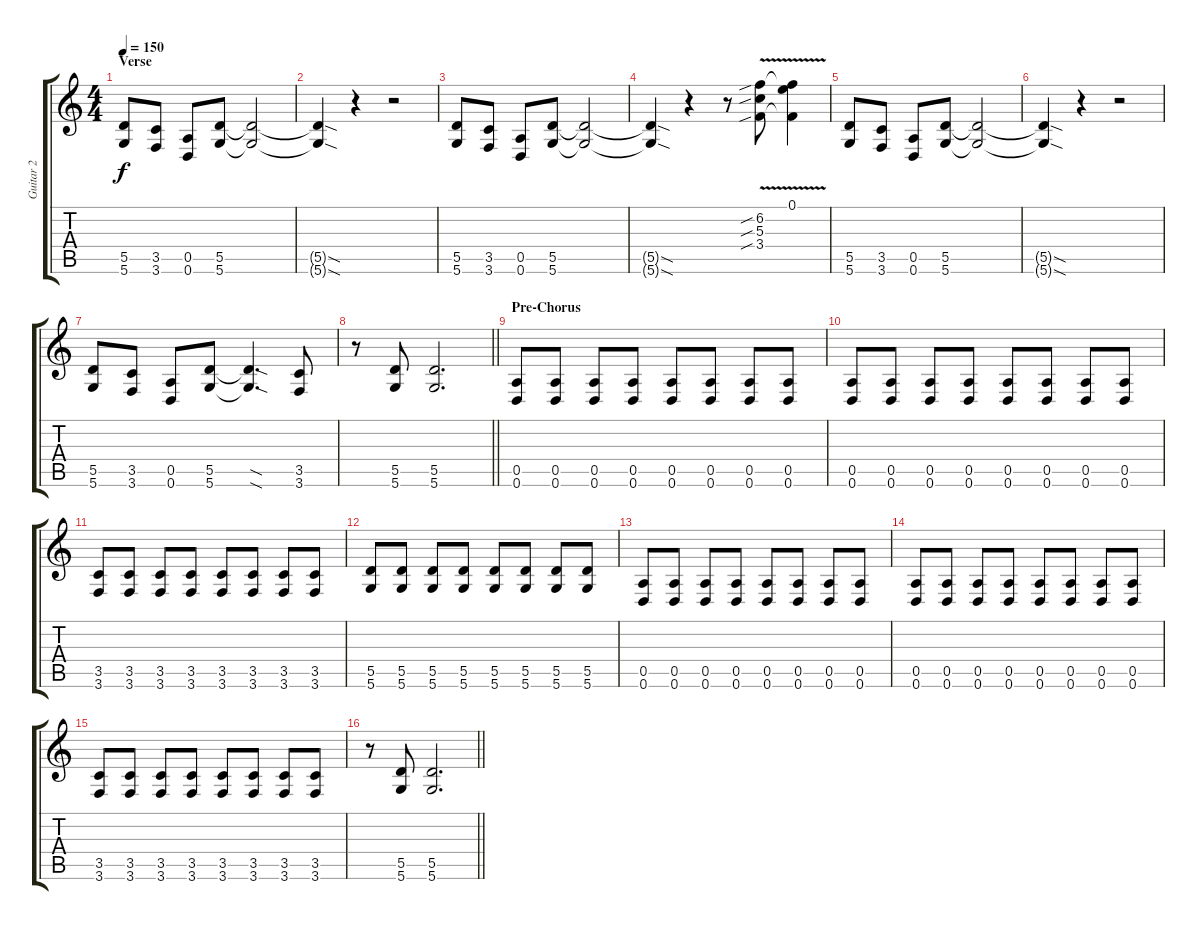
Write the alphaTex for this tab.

\track ("Guitar 2" "Guitar 2") {instrument overdrivenguitar}
\staff {score tabs}
\tuning (E4 B3 G3 D3 A2 D2) {hide}
\ts (4 4)
\section ("" "Verse")
\tempo 150
\clef g2
\ks c
(5.5 5.6).8{dy f} (3.5 3.6).8 (0.5 0.6).8 (5.5 5.6).8 (5.5{t} 5.6{t}).2 |
(5.5{sod t} 5.6{sod t}).4 r.4 r.2 |
(5.5 5.6).8 (3.5 3.6).8 (0.5 0.6).8 (5.5 5.6).8 (5.5{t} 5.6{t}).2 |
(5.5{sod t} 5.6{sod t}).4 r.4 r.8 (6.2{v sib} 5.3{v sib} 3.4{v sib}).8 (0.1 6.2{t} 3.4{t}).4 |
(5.5 5.6).8 (3.5 3.6).8 (0.5 0.6).8 (5.5 5.6).8 (5.5{t} 5.6{t}).2 |
(5.5{sod t} 5.6{sod t}).4 r.4 r.2 |
(5.5 5.6).8 (3.5 3.6).8 (0.5 0.6).8 (5.5 5.6).8 (5.5{sod t} 5.6{sod t}).4{d} (3.5 3.6).8 |
\barLineRight lightlight
r.8 (5.5 5.6).8 (5.5 5.6).2{d} |
\section ("" "Pre-Chorus")
(0.5 0.6).8 (0.5 0.6).8 (0.5 0.6).8 (0.5 0.6).8 (0.5 0.6).8 (0.5 0.6).8 (0.5 0.6).8 (0.5 0.6).8 |
(0.5 0.6).8 (0.5 0.6).8 (0.5 0.6).8 (0.5 0.6).8 (0.5 0.6).8 (0.5 0.6).8 (0.5 0.6).8 (0.5 0.6).8 |
(3.5 3.6).8 (3.5 3.6).8 (3.5 3.6).8 (3.5 3.6).8 (3.5 3.6).8 (3.5 3.6).8 (3.5 3.6).8 (3.5 3.6).8 |
(5.5 5.6).8 (5.5 5.6).8 (5.5 5.6).8 (5.5 5.6).8 (5.5 5.6).8 (5.5 5.6).8 (5.5 5.6).8 (5.5 5.6).8 |
(0.5 0.6).8 (0.5 0.6).8 (0.5 0.6).8 (0.5 0.6).8 (0.5 0.6).8 (0.5 0.6).8 (0.5 0.6).8 (0.5 0.6).8 |
(0.5 0.6).8 (0.5 0.6).8 (0.5 0.6).8 (0.5 0.6).8 (0.5 0.6).8 (0.5 0.6).8 (0.5 0.6).8 (0.5 0.6).8 |
(3.5 3.6).8 (3.5 3.6).8 (3.5 3.6).8 (3.5 3.6).8 (3.5 3.6).8 (3.5 3.6).8 (3.5 3.6).8 (3.5 3.6).8 |
\barLineRight lightlight
r.8 (5.5 5.6).8 (5.5 5.6).2{d}
